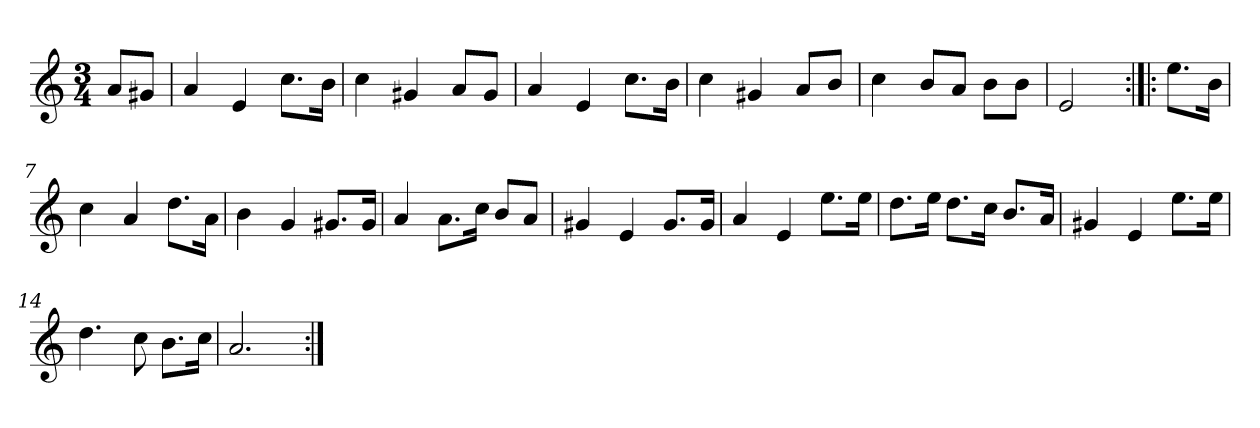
**kern
*part1
*staff1
*clefG2
*k[]
*a:
*M3/4
*MM120
=
8a/L
8g#X/J
=1
4a
4e
8.cc\L
16b\Jk
=2
4cc
4g#X
8a/L
8g#/J
=3
4a
4e
8.cc\L
16b\Jk
=4
4cc
4g#X
8a/L
8b/J
=5
4cc
8b/L
8a/J
8b\L
8b\J
=6
2e
=:|!|:
8.ee\L
16b\Jk
=7
4cc
4a
8.dd\L
16a\Jk
=8
4b
4g
8.g#X/L
16g#/Jk
=9
4a
8.a\L
16cc\Jk
8b/L
8a/J
=10
4g#X
4e
8.g#/L
16g#/Jk
=11
4a
4e
8.ee\L
16ee\Jk
=12
8.dd\L
16ee\Jk
8.dd\L
16cc\Jk
8.b/L
16a/Jk
=13
4g#X
4e
8.ee\L
16ee\Jk
=14
4.dd
8cc
8.b\L
16cc\Jk
=15
2.a
=:|!
*-
